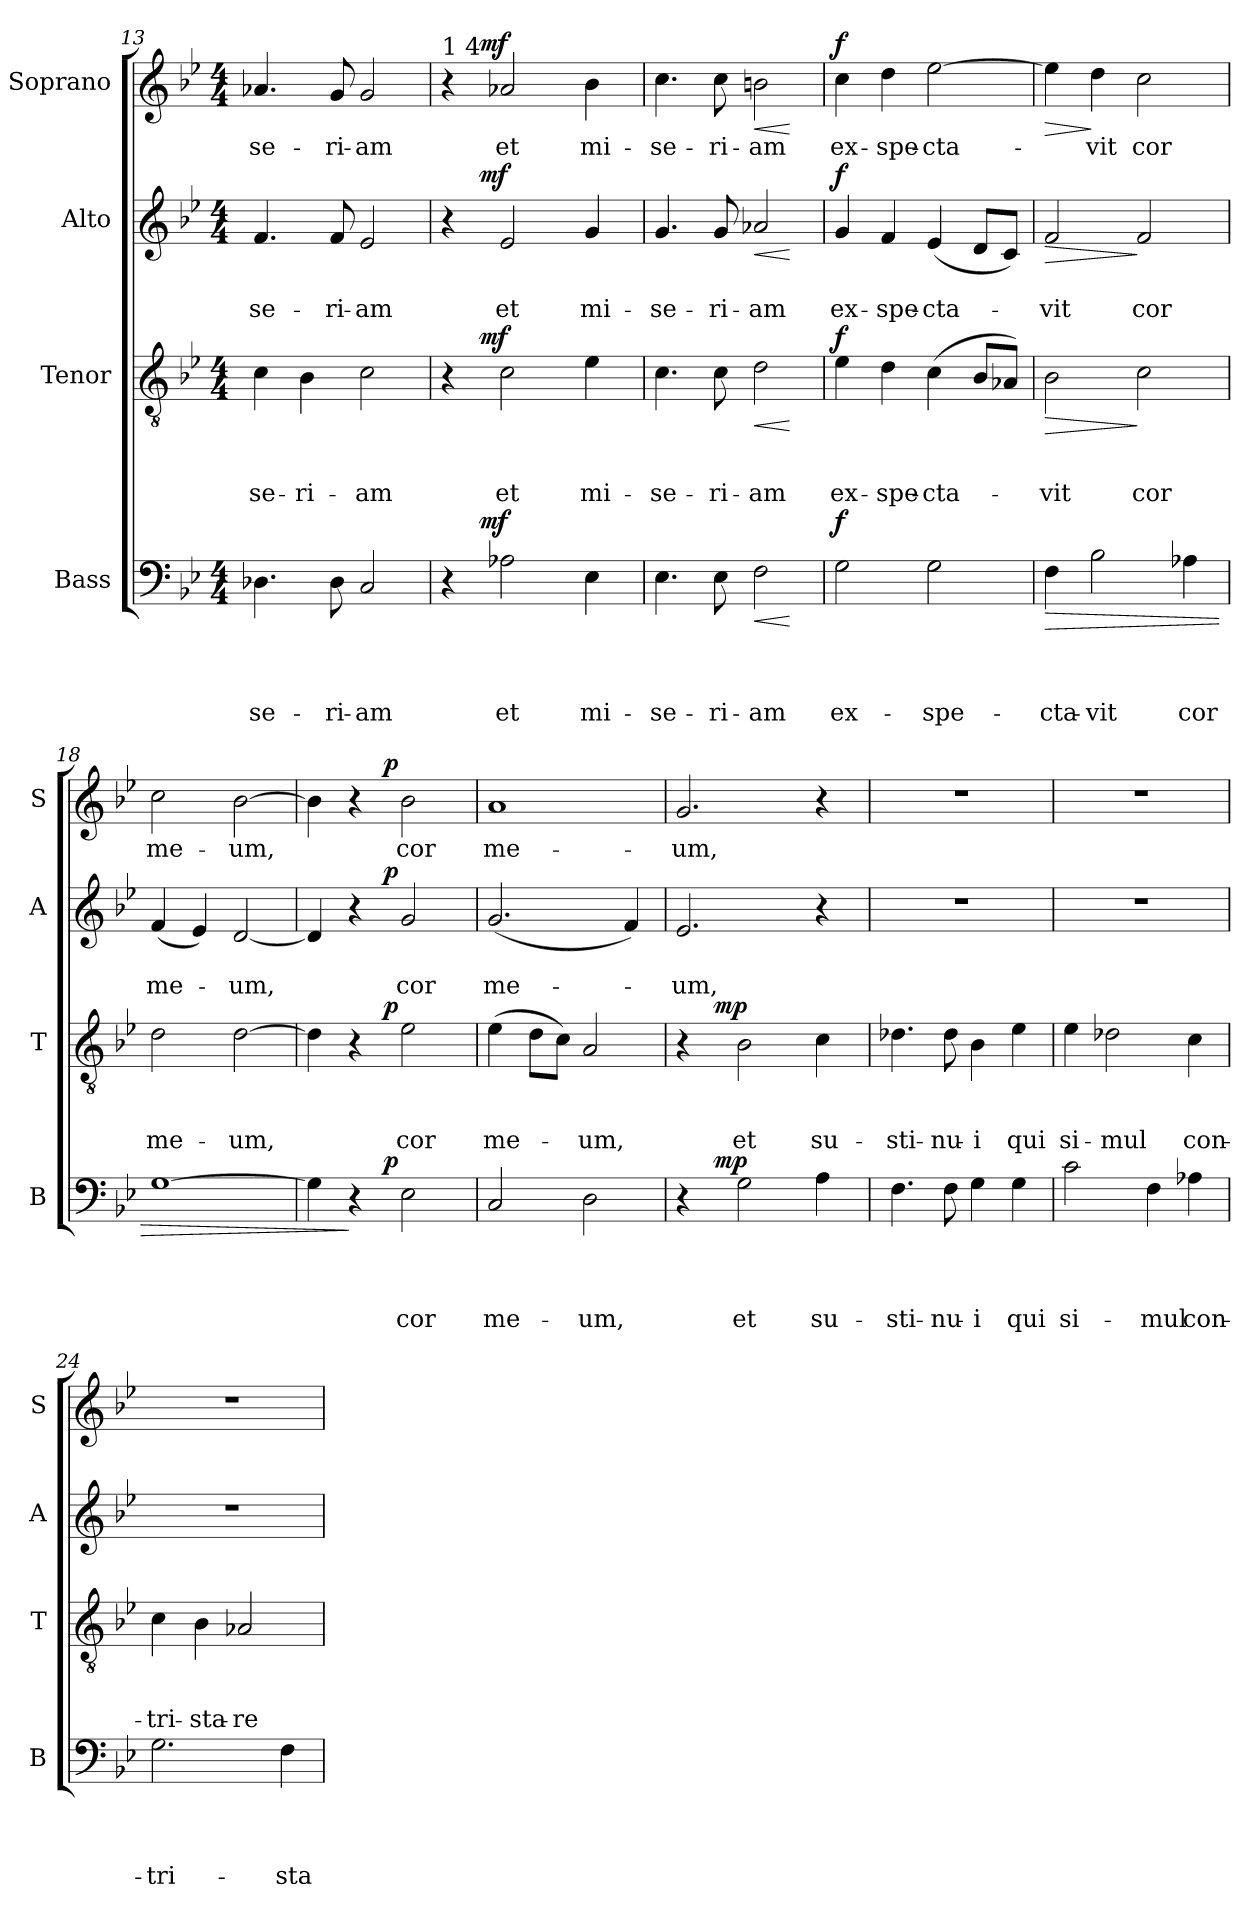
**kern	**text	**text	**text	**text	**dynam	**kern	**text	**text	**text	**dynam	**kern	**text	**text	**dynam	**kern	**text	**dynam
*part4	*part4	*part4	*part4	*part4	*part4	*part3	*part3	*part3	*part3	*part3	*part2	*part2	*part2	*part2	*part1	*part1	*part1
*staff4	*staff4	*staff4	*staff4	*staff4	*staff4	*staff3	*staff3	*staff3	*staff3	*staff3	*staff2	*staff2	*staff2	*staff2	*staff1	*staff1	*staff1
*I"Bass	*	*	*	*	*	*I"Tenor	*	*	*	*	*I"Alto	*	*	*	*I"Soprano	*	*
*I'B	*	*	*	*	*	*I'T	*	*	*	*	*I'A	*	*	*	*I'S	*	*
*clefF4	*	*	*	*	*	*clefGv2	*	*	*	*	*clefG2	*	*	*	*clefG2	*	*
*k[b-e-]	*	*	*	*	*	*k[b-e-]	*	*	*	*	*k[b-e-]	*	*	*	*k[b-e-]	*	*
*B-:	*	*	*	*	*	*B-:	*	*	*	*	*B-:	*	*	*	*B-:	*	*
*M4/4	*	*	*	*	*	*M4/4	*	*	*	*	*M4/4	*	*	*	*M4/4	*	*
=13	=13	=13	=13	=13	=13	=13	=13	=13	=13	=13	=13	=13	=13	=13	=13	=13	=13
!	!	!	!	!LO:LY:b	!	!	!	!	!LO:LY:b	!	!	!	!LO:LY:b	!	!	!LO:LY:b	!
4.D-X\	.	.	.	-se-	.	4c\	.	.	-se-	.	4.f/	.	-se-	.	4.a-X/	-se-	.
!	!	!	!	!	!	!	!	!	!LO:LY:b	!	!	!	!	!	!	!	!
.	.	.	.	.	.	4B-\	.	.	-ri-	.	.	.	.	.	.	.	.
!	!	!	!	!LO:LY:b	!	!	!	!	!	!	!	!	!LO:LY:b	!	!	!LO:LY:b	!
8D-\	.	.	.	-ri-	.	.	.	.	.	.	8f/	.	-ri-	.	8g/	-ri-	.
!	!	!	!	!LO:LY:b	!	!	!	!	!LO:LY:b	!	!	!	!LO:LY:b	!	!	!LO:LY:b	!
2C/	.	.	.	-am	.	2c\	.	.	-am	.	2e-/	.	-am	.	2g/	-am	.
!!LO:LB:g=z
=14	=14	=14	=14	=14	=14	=14	=14	=14	=14	=14	=14	=14	=14	=14	=14	=14	=14
*^	*	*	*	*	*	*^	*	*	*	*	*^	*	*	*	*^	*	*
!	!	!	!	!	!	!	!	!	!	!	!	!	!	!	!	!	!	!LO:TX:a:t=1 4	!	!	!
4r	8.ryy	.	.	.	.	.	4r	8.ryy	.	.	.	.	4r	8.ryy	.	.	.	4r	8.ryy	.	.
!	!	!	!	!	!	!LO:DY:a	!	!	!	!	!	!LO:DY:a	!	!	!	!	!LO:DY:a	!	!	!	!LO:DY:a
.	2ryy	.	.	.	.	mf	.	2ryy	.	.	.	mf	.	2ryy	.	.	mf	.	2ryy	.	mf
!	!	!	!	!	!LO:LY:b	!	!	!	!	!	!LO:LY:b	!	!	!	!	!LO:LY:b	!	!	!	!LO:LY:b	!
2A-X\	.	.	.	.	et	.	2c\	.	.	.	et	.	2e-/	.	.	et	.	2a-X/	.	et	.
.	4ryy	.	.	.	.	.	.	4ryy	.	.	.	.	.	4ryy	.	.	.	.	4ryy	.	.
!	!	!	!	!	!LO:LY:b	!	!	!	!	!	!LO:LY:b	!	!	!	!	!LO:LY:b	!	!	!	!LO:LY:b	!
4E-\	.	.	.	.	mi-	.	4e-\	.	.	.	mi-	.	4g/	.	.	mi-	.	4b-\	.	mi-	.
.	16ryy	.	.	.	.	.	.	16ryy	.	.	.	.	.	16ryy	.	.	.	.	16ryy	.	.
=15	=15	=15	=15	=15	=15	=15	=15	=15	=15	=15	=15	=15	=15	=15	=15	=15	=15	=15	=15	=15	=15
!	!	!	!	!	!LO:LY:b	!	!	!	!	!	!LO:LY:b	!	!	!	!	!LO:LY:b	!	!	!	!LO:LY:b	!
*v	*v	*	*	*	*	*	*	*	*	*	*	*	*v	*v	*	*	*	*v	*v	*	*
*	*	*	*	*	*	*v	*v	*	*	*	*	*	*	*	*	*	*	*
4.E-\	.	.	.	-se-	.	4.c\	.	.	-se-	.	4.g/	.	-se-	.	4.cc\	-se-	.
!	!	!	!	!LO:LY:b	!	!	!	!	!LO:LY:b	!	!	!	!LO:LY:b	!	!	!LO:LY:b	!
8E-\	.	.	.	-ri-	.	8c\	.	.	-ri-	.	8g/	.	-ri-	.	8cc\	-ri-	.
!	!	!	!	!LO:LY:b	!LO:HP:b	!	!	!	!LO:LY:b	!LO:HP:b	!	!	!LO:LY:b	!LO:HP:b	!	!LO:LY:b	!LO:HP:b
2F\	.	.	.	-am	<	2d\	.	.	-am	<	2a-X/	.	-am	<	2bn\	-am	<
.	.	.	.	.	[	.	.	.	.	[	.	.	.	[	.	.	[
=16	=16	=16	=16	=16	=16	=16	=16	=16	=16	=16	=16	=16	=16	=16	=16	=16	=16
!	!	!	!	!LO:LY:b	!LO:DY:a	!	!	!	!LO:LY:b	!LO:DY:a	!	!	!LO:LY:b	!LO:DY:a	!	!LO:LY:b	!LO:DY:a
2G\	.	.	.	ex-	f	4e-\	.	.	ex-	f	4g/	.	ex-	f	4cc\	ex-	f
!	!	!	!	!	!	!	!	!	!LO:LY:b	!	!	!	!LO:LY:b	!	!	!LO:LY:b	!
.	.	.	.	.	.	4d\	.	.	-spe-	.	4f/	.	-spe-	.	4dd\	-spe-	.
!	!	!	!	!LO:LY:b	!	!	!	!	!LO:LY:b	!	!	!	!LO:LY:b	!	!	!LO:LY:b	!
2G\	.	.	.	-spe-	.	(>4c\	.	.	-cta-	.	(<4e-/	.	-cta-	.	[>2ee-\	-cta-	.
.	.	.	.	.	.	8B-/L	.	.	.	.	8d/L	.	.	.	.	.	.
.	.	.	.	.	.	8A-X/J)	.	.	.	.	8c/J)	.	.	.	.	.	.
=17	=17	=17	=17	=17	=17	=17	=17	=17	=17	=17	=17	=17	=17	=17	=17	=17	=17
!	!	!	!	!LO:LY:b	!LO:HP:b	!	!	!	!LO:LY:b	!LO:HP:b	!	!	!LO:LY:b	!LO:HP:b	!	!	!LO:HP:b
4F\	.	.	.	-cta-	>	2B-\	.	.	-vit	>	2f/	.	-vit	>	4ee-\]	.	>
!	!	!	!	!LO:LY:b	!	!	!	!	!	!	!	!	!	!	!	!LO:LY:b	!
2B-\	.	.	.	-vit	.	.	.	.	.	.	.	.	.	.	4dd\	-vit	]
!	!	!	!	!	!	!	!	!	!LO:LY:b	!	!	!	!LO:LY:b	!	!	!LO:LY:b	!
.	.	.	.	.	.	2c\	.	.	cor	]	2f/	.	cor	]	2cc\	cor	.
!	!	!	!	!LO:LY:b	!	!	!	!	!	!	!	!	!	!	!	!	!
4A-X\	.	.	.	cor	.	.	.	.	.	.	.	.	.	.	.	.	.
=18	=18	=18	=18	=18	=18	=18	=18	=18	=18	=18	=18	=18	=18	=18	=18	=18	=18
!	!	!	!	!	!	!	!	!	!LO:LY:b	!	!	!	!LO:LY:b	!	!	!LO:LY:b	!
[>1G	.	.	.	.	.	2d\	.	.	me-	.	(<4f/	.	me-	.	2cc\	me-	.
.	.	.	.	.	.	.	.	.	.	.	4e-/)	.	.	.	.	.	.
!	!	!	!	!	!	!	!	!	!LO:LY:b	!	!	!	!LO:LY:b	!	!	!LO:LY:b	!
.	.	.	.	.	.	[>2d\	.	.	-um,	.	[<2d/	.	-um,	.	[>2b-\	-um,	.
=19	=19	=19	=19	=19	=19	=19	=19	=19	=19	=19	=19	=19	=19	=19	=19	=19	=19
*^	*	*	*	*	*	*^	*	*	*	*	*^	*	*	*	*^	*	*
4G\]	4..ryy	.	.	.	.	.	4d\]	4..ryy	.	.	.	.	4d/]	4..ryy	.	.	.	4b-\]	4..ryy	.	.
4r	.	.	.	.	.	]	4r	.	.	.	.	.	4r	.	.	.	.	4r	.	.	.
!	!	!	!	!	!	!LO:DY:a	!	!	!	!	!	!LO:DY:a	!	!	!	!	!LO:DY:a	!	!	!	!LO:DY:a
.	2ryy	.	.	.	.	p	.	2ryy	.	.	.	p	.	2ryy	.	.	p	.	2ryy	.	p
!	!	!	!	!	!LO:LY:b	!	!	!	!	!	!LO:LY:b	!	!	!	!	!LO:LY:b	!	!	!	!LO:LY:b	!
2E-\	.	.	.	.	cor	.	2e-\	.	.	.	cor	.	2g/	.	.	cor	.	2b-\	.	cor	.
.	16ryy	.	.	.	.	.	.	16ryy	.	.	.	.	.	16ryy	.	.	.	.	16ryy	.	.
=20	=20	=20	=20	=20	=20	=20	=20	=20	=20	=20	=20	=20	=20	=20	=20	=20	=20	=20	=20	=20	=20
!	!	!	!	!	!LO:LY:b	!	!	!	!	!	!LO:LY:b	!	!	!	!	!LO:LY:b	!	!	!	!LO:LY:b	!
*v	*v	*	*	*	*	*	*	*	*	*	*	*	*v	*v	*	*	*	*v	*v	*	*
*	*	*	*	*	*	*v	*v	*	*	*	*	*	*	*	*	*	*	*
2C/	.	.	.	me-	.	(>4e-\	.	.	me-	.	(<2.g/	.	me-	.	1a	me-	.
.	.	.	.	.	.	8d\L	.	.	.	.	.	.	.	.	.	.	.
.	.	.	.	.	.	8c\J)	.	.	.	.	.	.	.	.	.	.	.
!	!	!	!	!LO:LY:b	!	!	!	!	!LO:LY:b	!	!	!	!	!	!	!	!
2D\	.	.	.	-um,	.	2A/	.	.	-um,	.	.	.	.	.	.	.	.
.	.	.	.	.	.	.	.	.	.	.	4f/)	.	.	.	.	.	.
!!LO:PB:g=z
=21	=21	=21	=21	=21	=21	=21	=21	=21	=21	=21	=21	=21	=21	=21	=21	=21	=21
!	!	!	!	!	!	!	!	!	!	!	!	!	!LO:LY:b	!	!	!LO:LY:b	!
*^	*	*	*	*	*	*^	*	*	*	*	*	*	*	*	*	*	*
4r	8ryy	.	.	.	.	.	4r	8ryy	.	.	.	.	2.e-/	.	-um,	.	2.g/	-um,	.
.	32ryy	.	.	.	.	.	.	32ryy	.	.	.	.	.	.	.	.	.	.	.
!	!	!	!	!	!	!LO:DY:a	!	!	!	!	!	!LO:DY:a	!	!	!	!	!	!	!
.	2ryy	.	.	.	.	mp	.	2ryy	.	.	.	mp	.	.	.	.	.	.	.
!	!	!	!	!	!LO:LY:b	!	!	!	!	!	!LO:LY:b	!	!	!	!	!	!	!	!
2G\	.	.	.	.	et	.	2B-\	.	.	.	et	.	.	.	.	.	.	.	.
.	4ryy	.	.	.	.	.	.	4ryy	.	.	.	.	.	.	.	.	.	.	.
!	!	!	!	!	!LO:LY:b	!	!	!	!	!	!LO:LY:b	!	!	!	!	!	!	!	!
4A\	.	.	.	.	su-	.	4c\	.	.	.	su-	.	4r	.	.	.	4r	.	.
.	16.ryy	.	.	.	.	.	.	16.ryy	.	.	.	.	.	.	.	.	.	.	.
=22	=22	=22	=22	=22	=22	=22	=22	=22	=22	=22	=22	=22	=22	=22	=22	=22	=22	=22	=22
!	!	!	!	!	!LO:LY:b	!	!	!	!	!	!LO:LY:b	!	!	!	!	!	!	!	!
*v	*v	*	*	*	*	*	*	*	*	*	*	*	*	*	*	*	*	*	*
*	*	*	*	*	*	*v	*v	*	*	*	*	*	*	*	*	*	*	*
4.F\	.	.	.	-sti-	.	4.d-X\	.	.	-sti-	.	1r	.	.	.	1r	.	.
!	!	!	!	!LO:LY:b	!	!	!	!	!LO:LY:b	!	!	!	!	!	!	!	!
8F\	.	.	.	-nu-	.	8d-\	.	.	-nu-	.	.	.	.	.	.	.	.
!	!	!	!	!LO:LY:b:rj	!	!	!	!	!LO:LY:b:rj	!	!	!	!	!	!	!	!
4G\	.	.	.	-i	.	4B-\	.	.	-i	.	.	.	.	.	.	.	.
!	!	!	!	!LO:LY:b	!	!	!	!	!LO:LY:b	!	!	!	!	!	!	!	!
4G\	.	.	.	qui	.	4e-\	.	.	qui	.	.	.	.	.	.	.	.
=23	=23	=23	=23	=23	=23	=23	=23	=23	=23	=23	=23	=23	=23	=23	=23	=23	=23
!	!	!	!	!LO:LY:b	!	!	!	!	!LO:LY:b	!	!	!	!	!	!	!	!
2c\	.	.	.	si-	.	4e-\	.	.	si-	.	1r	.	.	.	1r	.	.
!	!	!	!	!	!	!	!	!	!LO:LY:b	!	!	!	!	!	!	!	!
.	.	.	.	.	.	2d-X\	.	.	-mul	.	.	.	.	.	.	.	.
!	!	!	!	!LO:LY:b	!	!	!	!	!	!	!	!	!	!	!	!	!
4F\	.	.	.	-mul	.	.	.	.	.	.	.	.	.	.	.	.	.
!	!	!	!	!LO:LY:b	!	!	!	!	!LO:LY:b	!	!	!	!	!	!	!	!
4A-X\	.	.	.	con-	.	4c\	.	.	con-	.	.	.	.	.	.	.	.
=24	=24	=24	=24	=24	=24	=24	=24	=24	=24	=24	=24	=24	=24	=24	=24	=24	=24
!	!	!	!	!LO:LY:b	!	!	!	!	!LO:LY:b	!	!	!	!	!	!	!	!
2.G\	.	.	.	-tri-	.	4c\	.	.	-tri-	.	1r	.	.	.	1r	.	.
!	!	!	!	!	!	!	!	!	!LO:LY:b	!	!	!	!	!	!	!	!
.	.	.	.	.	.	4B-\	.	.	-sta-	.	.	.	.	.	.	.	.
!	!	!	!	!	!	!	!	!	!LO:LY:b	!	!	!	!	!	!	!	!
.	.	.	.	.	.	2A-X/	.	.	-re-	.	.	.	.	.	.	.	.
!	!	!	!	!LO:LY:b	!	!	!	!	!	!	!	!	!	!	!	!	!
4F\	.	.	.	-sta-	.	.	.	.	.	.	.	.	.	.	.	.	.
=	=	=	=	=	=	=	=	=	=	=	=	=	=	=	=	=	=
*-	*-	*-	*-	*-	*-	*-	*-	*-	*-	*-	*-	*-	*-	*-	*-	*-	*-
